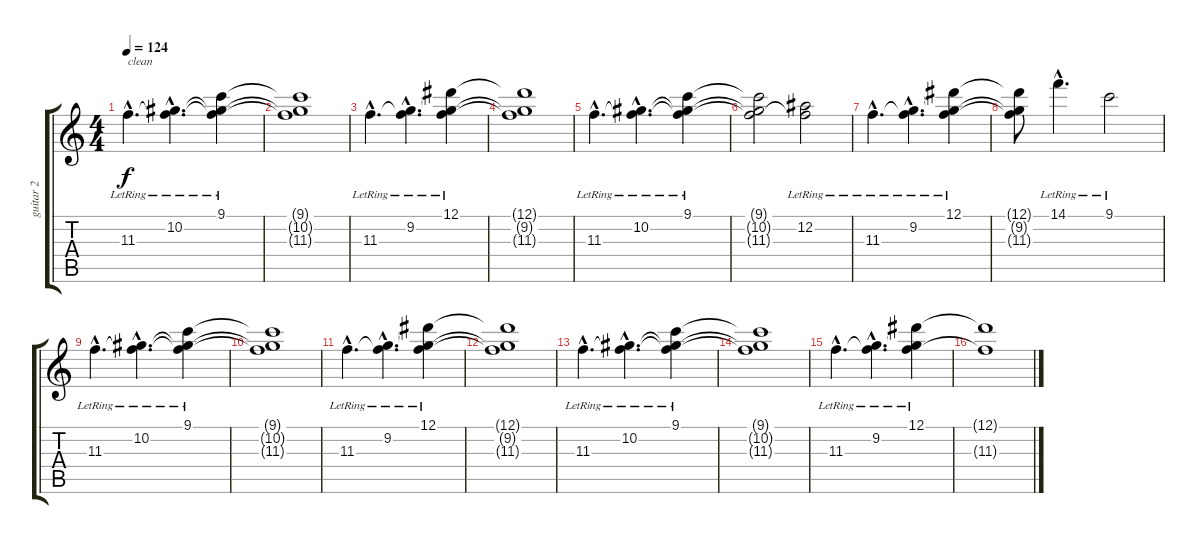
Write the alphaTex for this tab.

\track ("guitar 2" "guitar 2") {instrument overdrivenguitar}
\staff {score tabs}
\tuning (Eb4 Bb3 Gb3 Db3 Ab2 Db2) {hide}
\ts (4 4)
\tempo 124
\clef g2
\ks c
11.3{hac lr}.4{d txt "clean" dy f instrument electricguitarjazz} (10.2{hac lr} 11.3{hac t}).4{d} (9.1{lr} 10.2{t} 11.3{t}).4 |
(9.1{t} 10.2{t} 11.3{t}).1 |
11.3{hac lr}.4{d} (9.2{hac lr} 11.3{hac t}).4{d} (12.1{lr} 9.2{t} 11.3{t}).4 |
(12.1{t} 9.2{t} 11.3{t}).1 |
11.3{hac lr}.4{d} (10.2{hac lr} 11.3{hac t}).4{d} (9.1{lr} 10.2{t} 11.3{t}).4 |
(9.1{t} 10.2{t} 11.3{t}).2 (12.2{lr} 11.3{t}).2 |
11.3{hac lr}.4{d} (9.2{hac lr} 11.3{hac t}).4{d} (12.1{lr} 9.2{t} 11.3{t}).4 |
(12.1{t} 9.2{t} 11.3{t}).8 14.1{hac lr}.4{d} 9.1{lr}.2 |
11.3{hac lr}.4{d} (10.2{hac lr} 11.3{hac t}).4{d} (9.1{lr} 10.2{t} 11.3{t}).4 |
(9.1{t} 10.2{t} 11.3{t}).1 |
11.3{hac lr}.4{d} (9.2{hac lr} 11.3{hac t}).4{d} (12.1{lr} 9.2{t} 11.3{t}).4 |
(12.1{t} 9.2{t} 11.3{t}).1 |
11.3{hac lr}.4{d} (10.2{hac lr} 11.3{hac t}).4{d} (9.1{lr} 10.2{t} 11.3{t}).4 |
(9.1{t} 10.2{t} 11.3{t}).1 |
11.3{hac lr}.4{d} (9.2{hac lr} 11.3{hac t}).4{d} (12.1{lr} 9.2{t} 11.3{t}).4 |
(12.1{t} 11.3{t}).1
